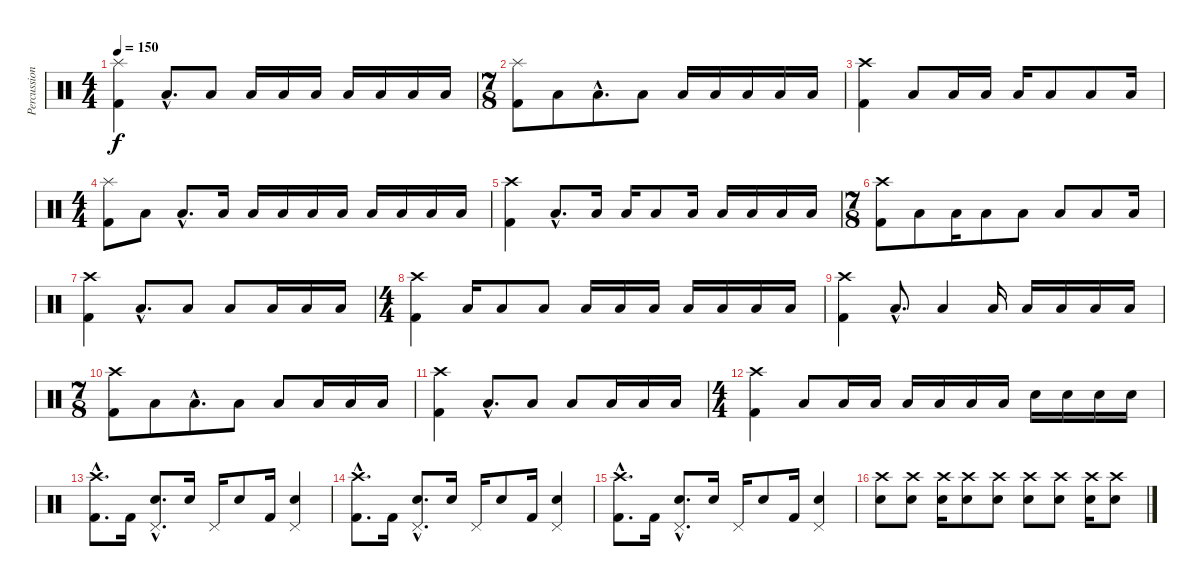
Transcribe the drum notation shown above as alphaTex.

\track ("Percussion" "Percussion") {instrument percussion}
\staff {score}
\articulation defaults
\ts (4 4)
\tempo 150
\clef neutral
\ks c
("Kick (hit) 2" "Splash (hit)").4{dy f} "Low Tom (hit)"{hac}.8{d} "Low Tom (hit)".8 "Low Tom (hit)".16 "Low Tom (hit)".16 "Low Tom (hit)".16 "Low Tom (hit)".16 "Low Tom (hit)".16 "Low Tom (hit)".16 "Low Tom (hit)".16 |
\ts (7 8)
("Kick (hit) 2" "Splash (hit)").8 "Low Tom (hit)".8 "Low Tom (hit)"{hac}.8{d} "Low Tom (hit)".8 "Low Tom (hit)".16 "Low Tom (hit)".16 "Low Tom (hit)".16 "Low Tom (hit)".16 "Low Tom (hit)".16 |
("Kick (hit) 2" "Crash high (hit)").4 "Low Tom (hit)".8 "Low Tom (hit)".16 "Low Tom (hit)".16 "Low Tom (hit)".16 "Low Tom (hit)".8 "Low Tom (hit)".8 "Low Tom (hit)".16 |
\ts (4 4)
("Kick (hit) 2" "Splash (hit)").8 "Low Tom (hit)".8 "Low Tom (hit)"{hac}.8{d} "Low Tom (hit)".16 "Low Tom (hit)".16 "Low Tom (hit)".16 "Low Tom (hit)".16 "Low Tom (hit)".16 "Low Tom (hit)".16 "Low Tom (hit)".16 "Low Tom (hit)".16 "Low Tom (hit)".16 |
("Kick (hit) 2" "Crash high (hit)").4 "Low Tom (hit)"{hac}.8{d} "Low Tom (hit)".16 "Low Tom (hit)".16 "Low Tom (hit)".8 "Low Tom (hit)".16 "Low Tom (hit)".16 "Low Tom (hit)".16 "Low Tom (hit)".16 "Low Tom (hit)".16 |
\ts (7 8)
("Kick (hit) 2" "Crash high (hit)").8 "Low Tom (hit)".8 "Low Tom (hit)".16 "Low Tom (hit)".8 "Low Tom (hit)".8 "Low Tom (hit)".8 "Low Tom (hit)".8 "Low Tom (hit)".16 |
("Kick (hit) 2" "Crash high (hit)").4 "Low Tom (hit)"{hac}.8{d} "Low Tom (hit)".8 "Low Tom (hit)".8 "Low Tom (hit)".16 "Low Tom (hit)".16 "Low Tom (hit)".16 |
\ts (4 4)
("Kick (hit) 2" "Crash high (hit)").4 "Low Tom (hit)".16 "Low Tom (hit)".8 "Low Tom (hit)".8 "Low Tom (hit)".16 "Low Tom (hit)".16 "Low Tom (hit)".16 "Low Tom (hit)".16 "Low Tom (hit)".16 "Low Tom (hit)".16 "Low Tom (hit)".16 |
("Kick (hit) 2" "Crash high (hit)").4 "Low Tom (hit)"{hac}.8{d} "Low Tom (hit)".4 "Low Tom (hit)".16 "Low Tom (hit)".16 "Low Tom (hit)".16 "Low Tom (hit)".16 "Low Tom (hit)".16 |
\ts (7 8)
("Kick (hit) 2" "Crash high (hit)").8 "Low Tom (hit)".8 "Low Tom (hit)"{hac}.8{d} "Low Tom (hit)".8 "Low Tom (hit)".8 "Low Tom (hit)".16 "Low Tom (hit)".16 "Low Tom (hit)".16 |
("Kick (hit) 2" "Crash high (hit)").4 "Low Tom (hit)"{hac}.8{d} "Low Tom (hit)".8 "Low Tom (hit)".8 "Low Tom (hit)".16 "Low Tom (hit)".16 "Low Tom (hit)".16 |
\ts (4 4)
("Kick (hit) 2" "Crash high (hit)").4 "Low Tom (hit)".8 "Low Tom (hit)".16 "Low Tom (hit)".16 "Low Tom (hit)".16 "Low Tom (hit)".16 "Low Tom (hit)".16 "Low Tom (hit)".16 "Electric Snare (hit)".16 "Electric Snare (hit)".16 "Electric Snare (hit)".16 "Electric Snare (hit)".16 |
("Kick (hit) 2"{hac} "Crash high (hit)"{hac}).8{d} "Kick (hit) 2".16 ("Electric Snare (hit)"{hac} "Pedal Hi-Hat (hit)"{hac}).8{d} "Electric Snare (hit)".16 "Pedal Hi-Hat (hit)".16 "Electric Snare (hit)".8 "Kick (hit) 2".16 ("Electric Snare (hit)" "Pedal Hi-Hat (hit)").4 |
("Kick (hit) 2"{hac} "Crash high (hit)"{hac}).8{d} "Kick (hit) 2".16 ("Electric Snare (hit)"{hac} "Pedal Hi-Hat (hit)"{hac}).8{d} "Electric Snare (hit)".16 "Pedal Hi-Hat (hit)".16 "Electric Snare (hit)".8 "Kick (hit) 2".16 ("Electric Snare (hit)" "Pedal Hi-Hat (hit)").4 |
("Kick (hit) 2"{hac} "Crash high (hit)"{hac}).8{d} "Kick (hit) 2".16 ("Electric Snare (hit)"{hac} "Pedal Hi-Hat (hit)"{hac}).8{d} "Electric Snare (hit)".16 "Pedal Hi-Hat (hit)".16 "Electric Snare (hit)".8 "Kick (hit) 2".16 ("Electric Snare (hit)" "Pedal Hi-Hat (hit)").4 |
("Electric Snare (hit)" "Crash high (hit)").8 ("Electric Snare (hit)" "Crash high (hit)").8 ("Electric Snare (hit)" "Crash high (hit)").16 ("Electric Snare (hit)" "Crash high (hit)").8 ("Electric Snare (hit)" "Crash high (hit)").8 ("Electric Snare (hit)" "Crash high (hit)").8 ("Electric Snare (hit)" "Crash high (hit)").8 ("Electric Snare (hit)" "Crash high (hit)").16 ("Electric Snare (hit)" "Crash high (hit)").8
